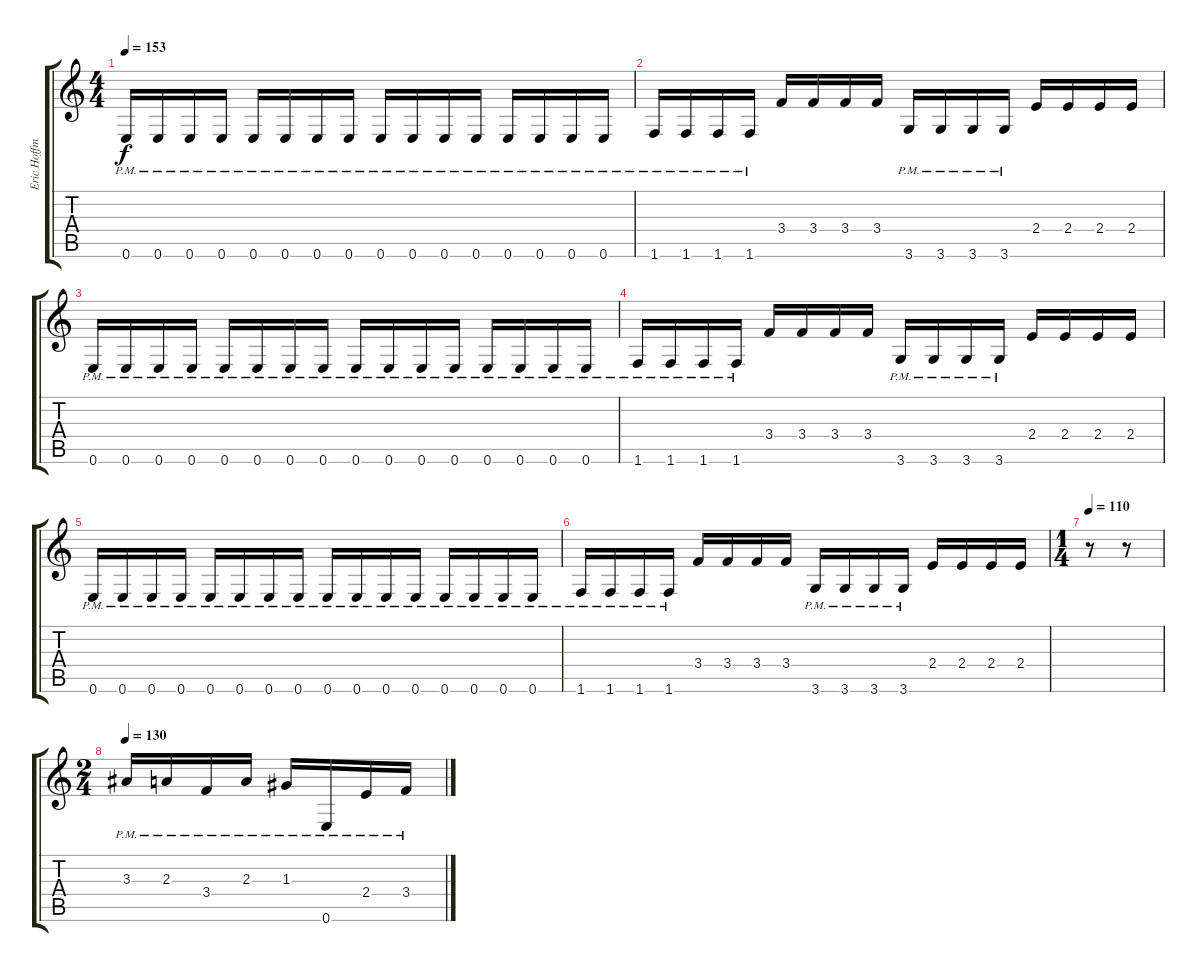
\track ("Eric Hoffman" "Eric Hoffm") {instrument distortionguitar}
\staff {score tabs}
\tuning (E4 B3 G3 D3 A2 E2) {hide}
\ts (4 4)
\tempo 153
\clef g2
\ks c
0.6{pm}.16{dy f} 0.6{pm}.16 0.6{pm}.16 0.6{pm}.16 0.6{pm}.16 0.6{pm}.16 0.6{pm}.16 0.6{pm}.16 0.6{pm}.16 0.6{pm}.16 0.6{pm}.16 0.6{pm}.16 0.6{pm}.16 0.6{pm}.16 0.6{pm}.16 0.6{pm}.16 |
1.6{pm}.16 1.6{pm}.16 1.6{pm}.16 1.6{pm}.16 3.4.16 3.4.16 3.4.16 3.4.16 3.6{pm}.16 3.6{pm}.16 3.6{pm}.16 3.6{pm}.16 2.4.16 2.4.16 2.4.16 2.4.16 |
0.6{pm}.16 0.6{pm}.16 0.6{pm}.16 0.6{pm}.16 0.6{pm}.16 0.6{pm}.16 0.6{pm}.16 0.6{pm}.16 0.6{pm}.16 0.6{pm}.16 0.6{pm}.16 0.6{pm}.16 0.6{pm}.16 0.6{pm}.16 0.6{pm}.16 0.6{pm}.16 |
1.6{pm}.16 1.6{pm}.16 1.6{pm}.16 1.6{pm}.16 3.4.16 3.4.16 3.4.16 3.4.16 3.6{pm}.16 3.6{pm}.16 3.6{pm}.16 3.6{pm}.16 2.4.16 2.4.16 2.4.16 2.4.16 |
0.6{pm}.16 0.6{pm}.16 0.6{pm}.16 0.6{pm}.16 0.6{pm}.16 0.6{pm}.16 0.6{pm}.16 0.6{pm}.16 0.6{pm}.16 0.6{pm}.16 0.6{pm}.16 0.6{pm}.16 0.6{pm}.16 0.6{pm}.16 0.6{pm}.16 0.6{pm}.16 |
1.6{pm}.16 1.6{pm}.16 1.6{pm}.16 1.6{pm}.16 3.4.16 3.4.16 3.4.16 3.4.16 3.6{pm}.16 3.6{pm}.16 3.6{pm}.16 3.6{pm}.16 2.4.16 2.4.16 2.4.16 2.4.16 |
\ts (1 4)
\tempo 110
r.8 r.8 |
\ts (2 4)
\tempo 130
3.3{pm}.16 2.3{pm}.16 3.4{pm}.16 2.3{pm}.16 1.3{pm}.16 0.6{pm}.16 2.4{pm}.16 3.4{pm}.16
